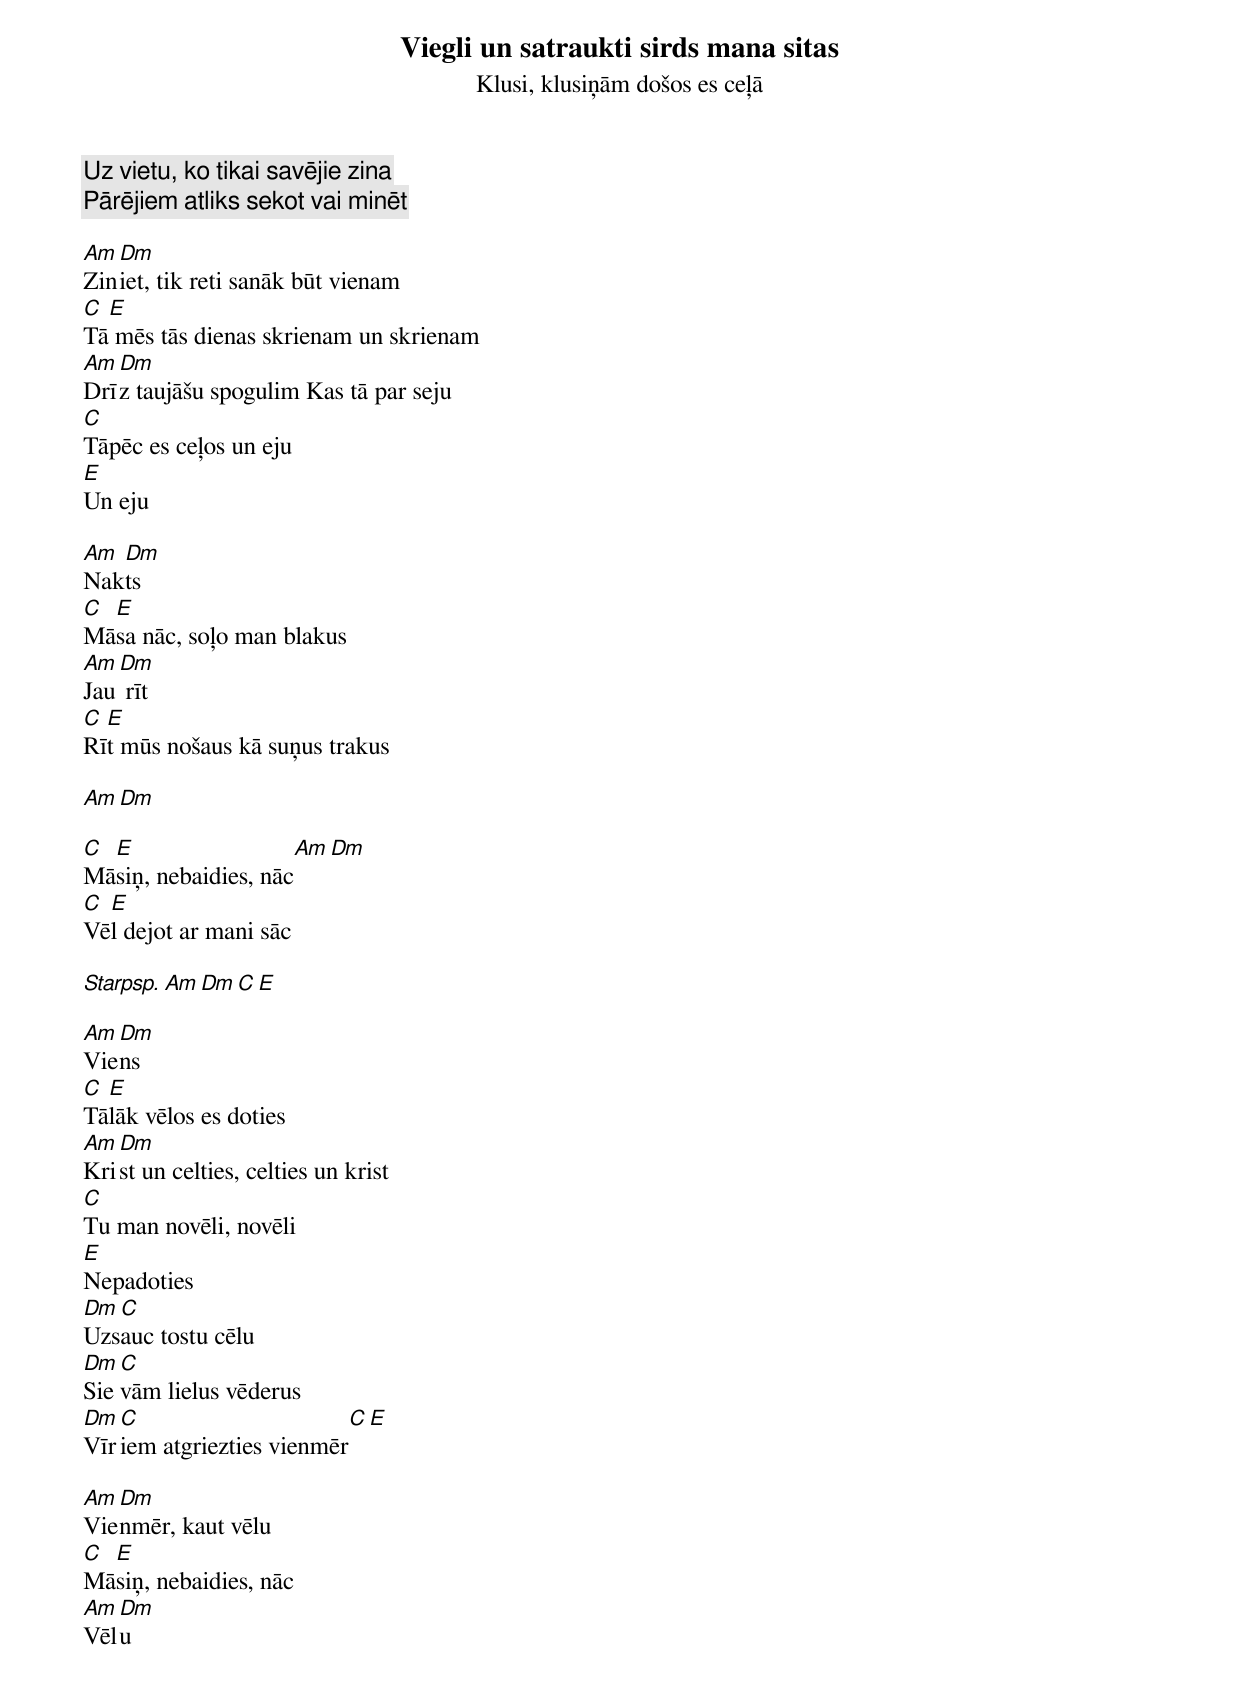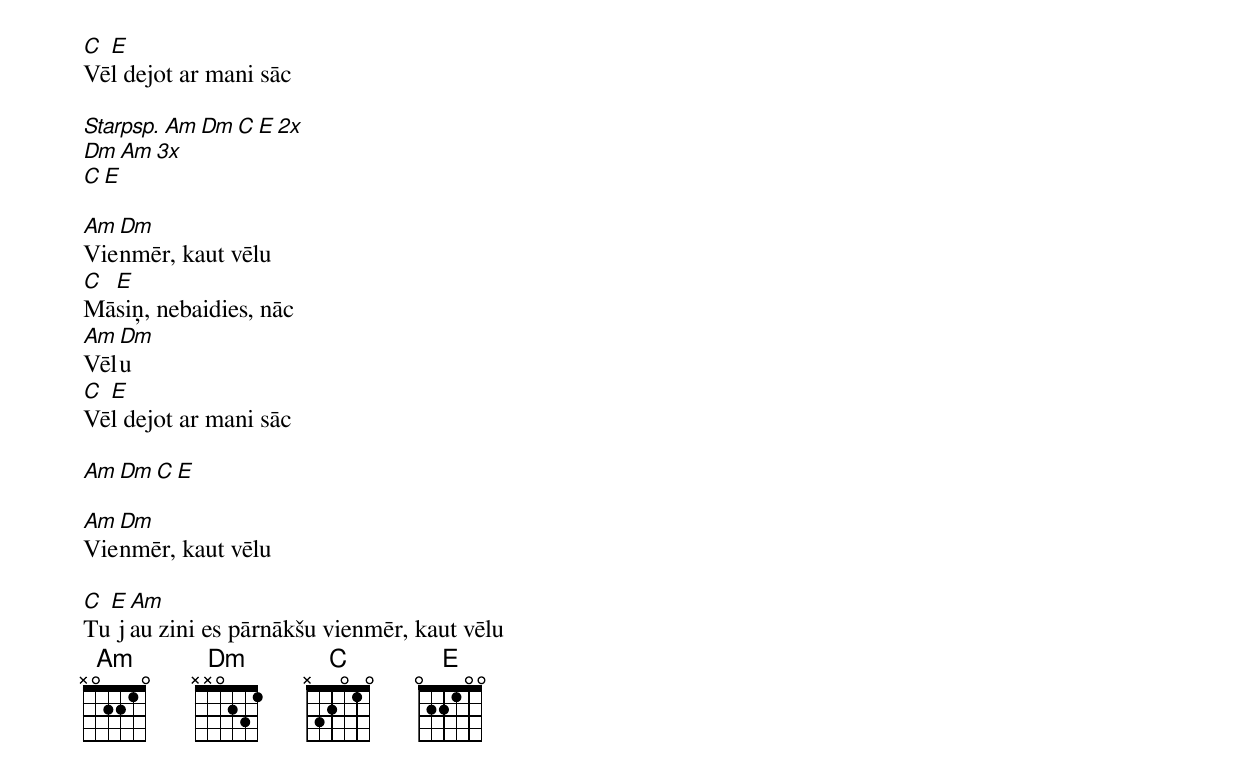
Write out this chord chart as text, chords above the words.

Viegli un satraukti sirds mana sitas
Klusi, klusiņām došos es ceļā
Uz vietu, ko tikai savējie zina
Pārējiem atliks sekot vai minēt

Am Dm
Ziniet, tik reti sanāk būt vienam
C E
Tā mēs tās dienas skrienam un skrienam
Am Dm
Drīz taujāšu spogulim Kas tā par seju
C
Tāpēc es ceļos un eju
E
Un eju

Am Dm
Nakts
C E
Māsa nāc, soļo man blakus
Am Dm
Jau rīt
C E
Rīt mūs nošaus kā suņus trakus

Am Dm

C E                        Am Dm
Māsiņ, nebaidies, nāc
C E
Vēl dejot ar mani sāc

Starpsp. Am Dm C E

Am Dm
Viens
C E
Tālāk vēlos es doties
Am Dm
Krist un celties, celties un krist
C
Tu man novēli, novēli
E
Nepadoties
Dm C
Uzsauc tostu cēlu
Dm C
Sievām lielus vēderus
Dm C                       C E
Vīriem atgriezties vienmēr

Am Dm
Vienmēr, kaut vēlu
C E
Māsiņ, nebaidies, nāc
Am Dm
Vēlu
C E
Vēl dejot ar mani sāc

Starpsp. Am Dm C E  2x
         Dm Am      3x
         C E

Am Dm
Vienmēr, kaut vēlu
C E
Māsiņ, nebaidies, nāc
Am Dm
Vēlu
C E
Vēl dejot ar mani sāc

Am Dm C E

Am Dm
Vienmēr, kaut vēlu

C E Am
Tu jau zini es pārnākšu vienmēr, kaut vēlu
